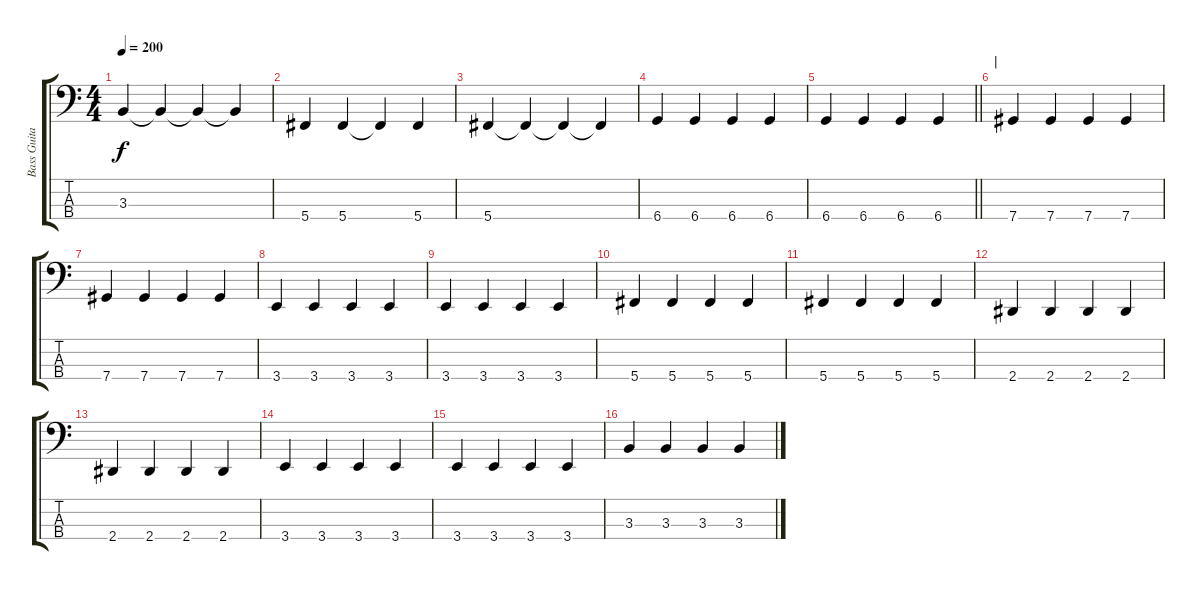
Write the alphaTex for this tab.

\track ("Bass Guitar" "Bass Guita") {instrument electricbassfinger}
\staff {score tabs}
\tuning (Gb2 Db2 Ab1 Db1) {hide}
\ts (4 4)
\tempo 200
\clef f4
\ks c
3.3.4{dy f} 3.3{t}.4 3.3{t}.4 3.3{t}.4 |
5.4.4 5.4.4 5.4{t}.4 5.4.4 |
5.4.4 5.4{t}.4 5.4{t}.4 5.4{t}.4 |
6.4.4 6.4.4 6.4.4 6.4.4 |
\barLineRight lightlight
6.4.4 6.4.4 6.4.4 6.4.4 |
\section ("" "|")
7.4.4 7.4.4 7.4.4 7.4.4 |
7.4.4 7.4.4 7.4.4 7.4.4 |
3.4.4 3.4.4 3.4.4 3.4.4 |
3.4.4 3.4.4 3.4.4 3.4.4 |
5.4.4 5.4.4 5.4.4 5.4.4 |
5.4.4 5.4.4 5.4.4 5.4.4 |
2.4.4 2.4.4 2.4.4 2.4.4 |
2.4.4 2.4.4 2.4.4 2.4.4 |
3.4.4 3.4.4 3.4.4 3.4.4 |
3.4.4 3.4.4 3.4.4 3.4.4 |
3.3.4 3.3.4 3.3.4 3.3.4
